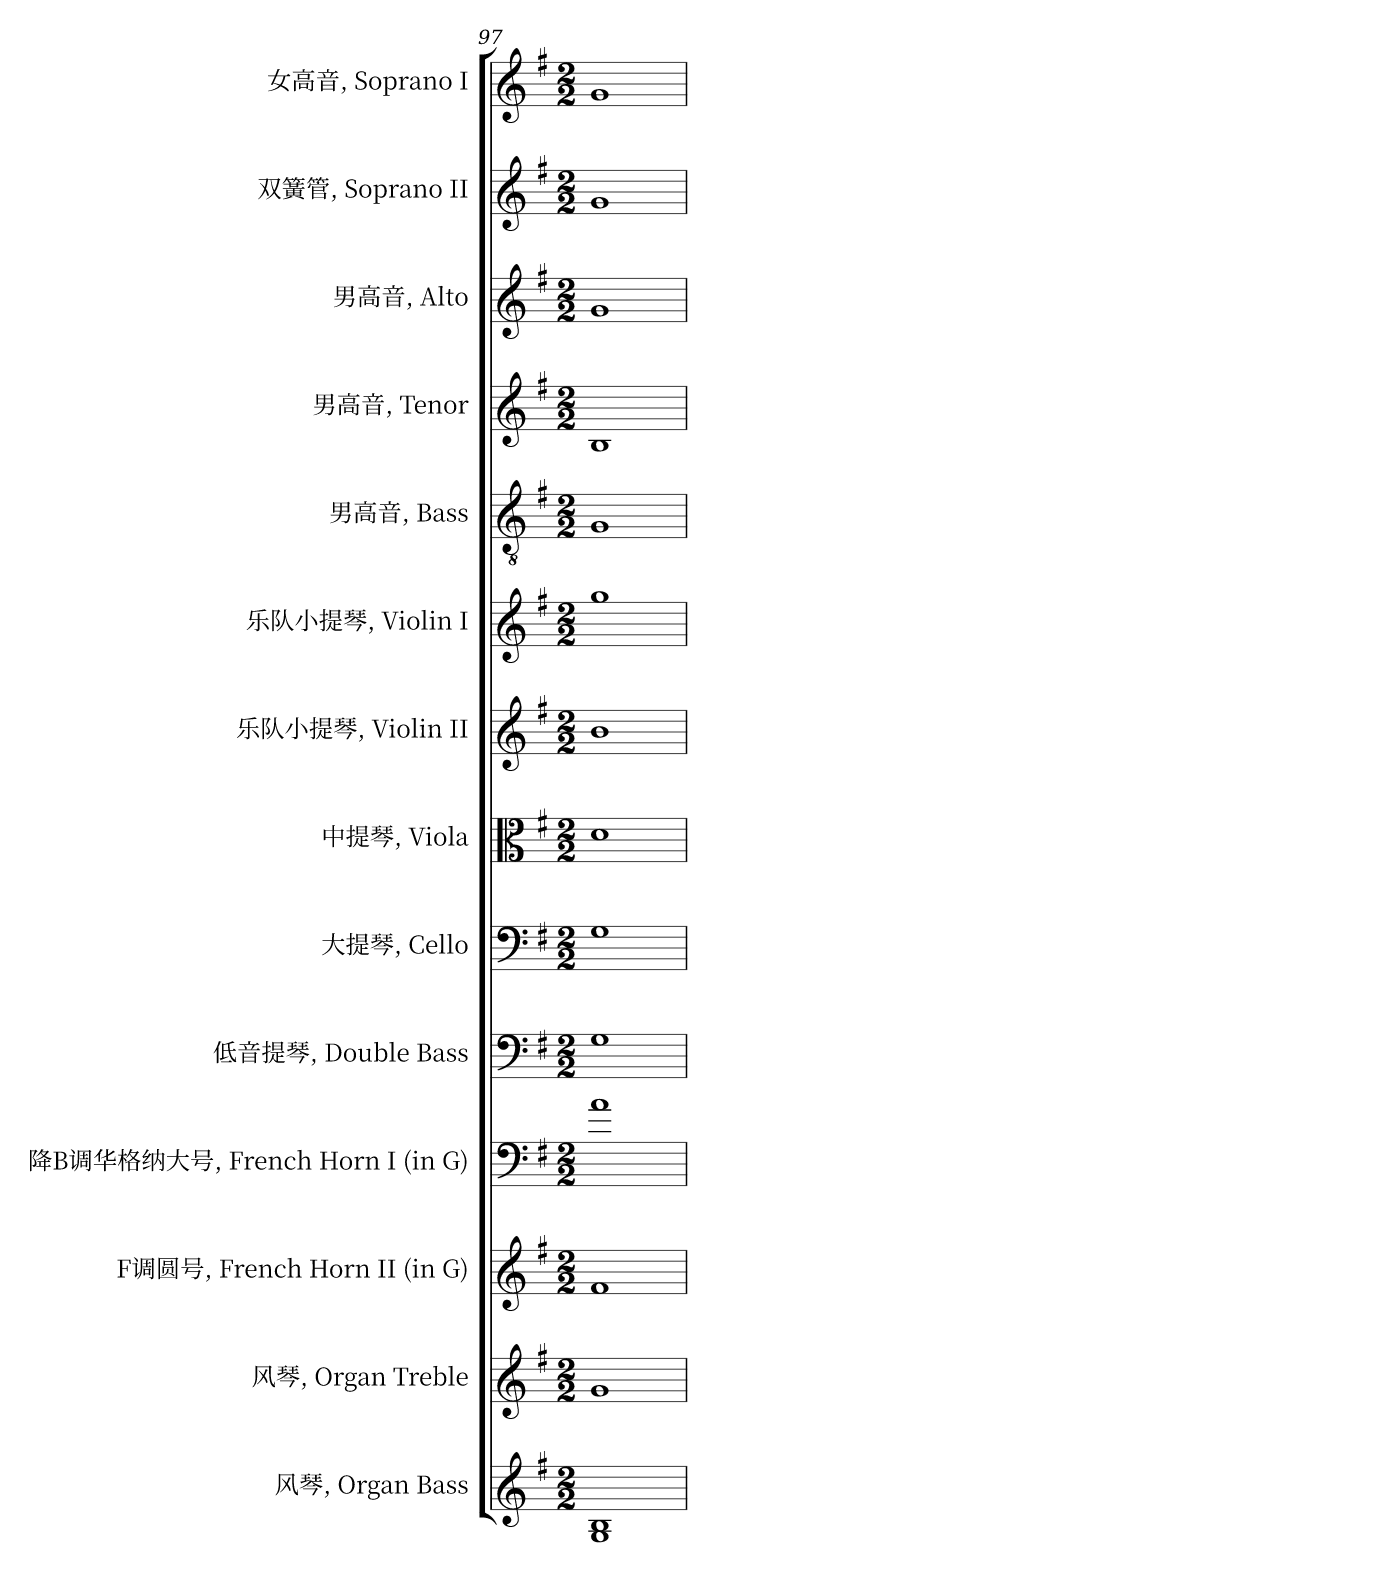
**kern	**kern	**kern	**kern	**kern	**kern	**kern	**kern	**kern	**kern	**kern	**kern	**kern	**kern
*part14	*part13	*part12	*part11	*part10	*part9	*part8	*part7	*part6	*part5	*part4	*part3	*part2	*part1
*staff14	*staff13	*staff12	*staff11	*staff10	*staff9	*staff8	*staff7	*staff6	*staff5	*staff4	*staff3	*staff2	*staff1
*I"风琴, Organ Bass	*I"风琴, Organ Treble	*I"F调圆号, French Horn II (in G)	*I"降B调华格纳大号, French Horn I (in G)	*I"低音提琴, Double Bass	*I"大提琴, Cello	*I"中提琴, Viola	*I"乐队小提琴, Violin II	*I"乐队小提琴, Violin I	*I"男高音, Bass	*I"男高音, Tenor	*I"男高音, Alto	*I"双簧管, Soprano II	*I"女高音, Soprano I
*I'Org.	*I'Org.	*I'F Hn.	*	*	*	*I'Vla.	*	*	*	*	*I'A.	*	*I'S.
*clefG2	*clefG2	*clefG2	*clefF4	*clefF4	*clefF4	*clefC3	*clefG2	*clefG2	*clefGv2	*clefG2	*clefG2	*clefG2	*clefG2
*	*	*ITrd4c7	*ITrd1c2	*ITrd7c12	*	*	*	*	*	*	*	*	*
*k[f#]	*k[f#]	*k[]	*k[b-]	*k[f#]	*k[f#]	*k[f#]	*k[f#]	*k[f#]	*k[f#]	*k[f#]	*k[f#]	*k[f#]	*k[f#]
*M2/2	*M2/2	*M2/2	*M2/2	*M2/2	*M2/2	*M2/2	*M2/2	*M2/2	*M2/2	*M2/2	*M2/2	*M2/2	*M2/2
*MM90	*MM90	*MM90	*MM90	*MM90	*MM90	*MM90	*MM90	*MM90	*MM90	*MM90	*MM90	*MM90	*MM90
=97	=97	=97	=97	=97	=97	=97	=97	=97	=97	=97	=97	=97	=97
1G 1B	1g	1B	1g	1GG	1G	1d	1b	1gg	1G	1B	1g	1g	1g
=	=	=	=	=	=	=	=	=	=	=	=	=	=
*-	*-	*-	*-	*-	*-	*-	*-	*-	*-	*-	*-	*-	*-
